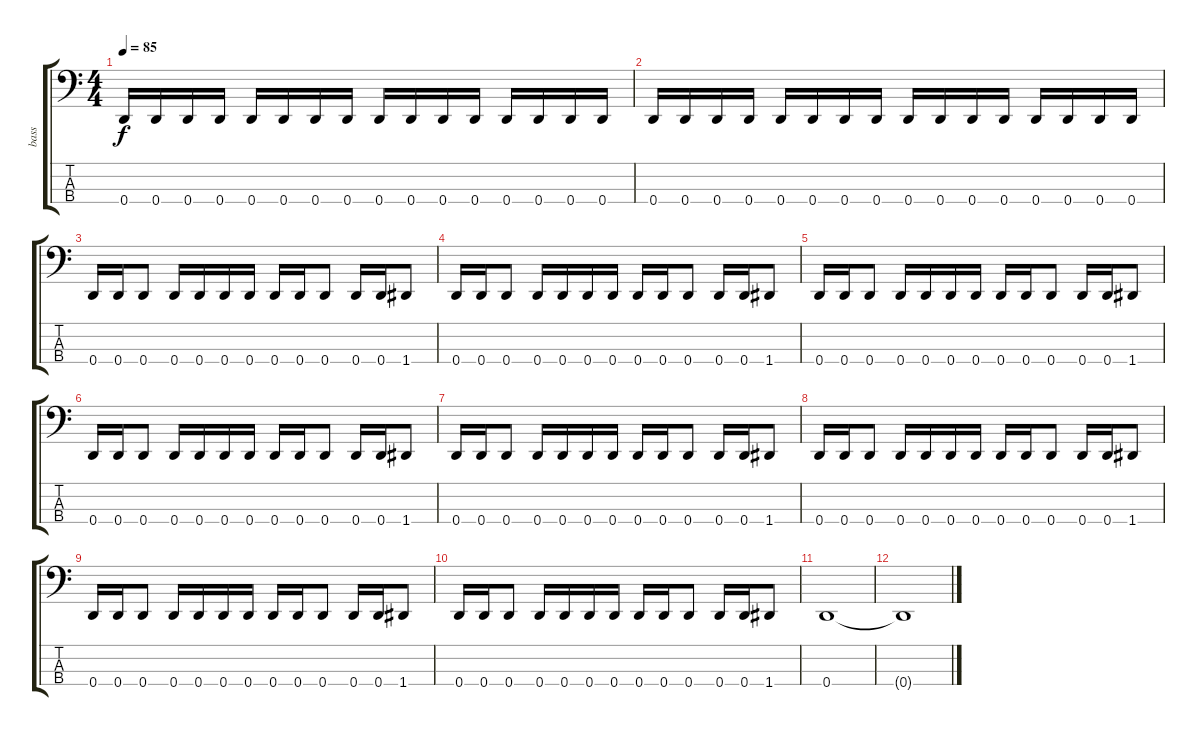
\track ("bass" "bass") {instrument electricbasspick}
\staff {score tabs}
\tuning (G2 D2 A1 D1) {hide}
\ts (4 4)
\tempo 85
\clef f4
\ks c
0.4.16{dy f} 0.4.16 0.4.16 0.4.16 0.4.16 0.4.16 0.4.16 0.4.16 0.4.16 0.4.16 0.4.16 0.4.16 0.4.16 0.4.16 0.4.16 0.4.16 |
0.4.16 0.4.16 0.4.16 0.4.16 0.4.16 0.4.16 0.4.16 0.4.16 0.4.16 0.4.16 0.4.16 0.4.16 0.4.16 0.4.16 0.4.16 0.4.16 |
0.4.16 0.4.16 0.4.8 0.4.16 0.4.16 0.4.16 0.4.16 0.4.16 0.4.16 0.4.8 0.4.16 0.4.16 1.4.8 |
0.4.16 0.4.16 0.4.8 0.4.16 0.4.16 0.4.16 0.4.16 0.4.16 0.4.16 0.4.8 0.4.16 0.4.16 1.4.8 |
0.4.16 0.4.16 0.4.8 0.4.16 0.4.16 0.4.16 0.4.16 0.4.16 0.4.16 0.4.8 0.4.16 0.4.16 1.4.8 |
0.4.16 0.4.16 0.4.8 0.4.16 0.4.16 0.4.16 0.4.16 0.4.16 0.4.16 0.4.8 0.4.16 0.4.16 1.4.8 |
0.4.16 0.4.16 0.4.8 0.4.16 0.4.16 0.4.16 0.4.16 0.4.16 0.4.16 0.4.8 0.4.16 0.4.16 1.4.8 |
0.4.16 0.4.16 0.4.8 0.4.16 0.4.16 0.4.16 0.4.16 0.4.16 0.4.16 0.4.8 0.4.16 0.4.16 1.4.8 |
0.4.16 0.4.16 0.4.8 0.4.16 0.4.16 0.4.16 0.4.16 0.4.16 0.4.16 0.4.8 0.4.16 0.4.16 1.4.8 |
0.4.16 0.4.16 0.4.8 0.4.16 0.4.16 0.4.16 0.4.16 0.4.16 0.4.16 0.4.8 0.4.16 0.4.16 1.4.8 |
0.4.1 |
0.4{t}.1
